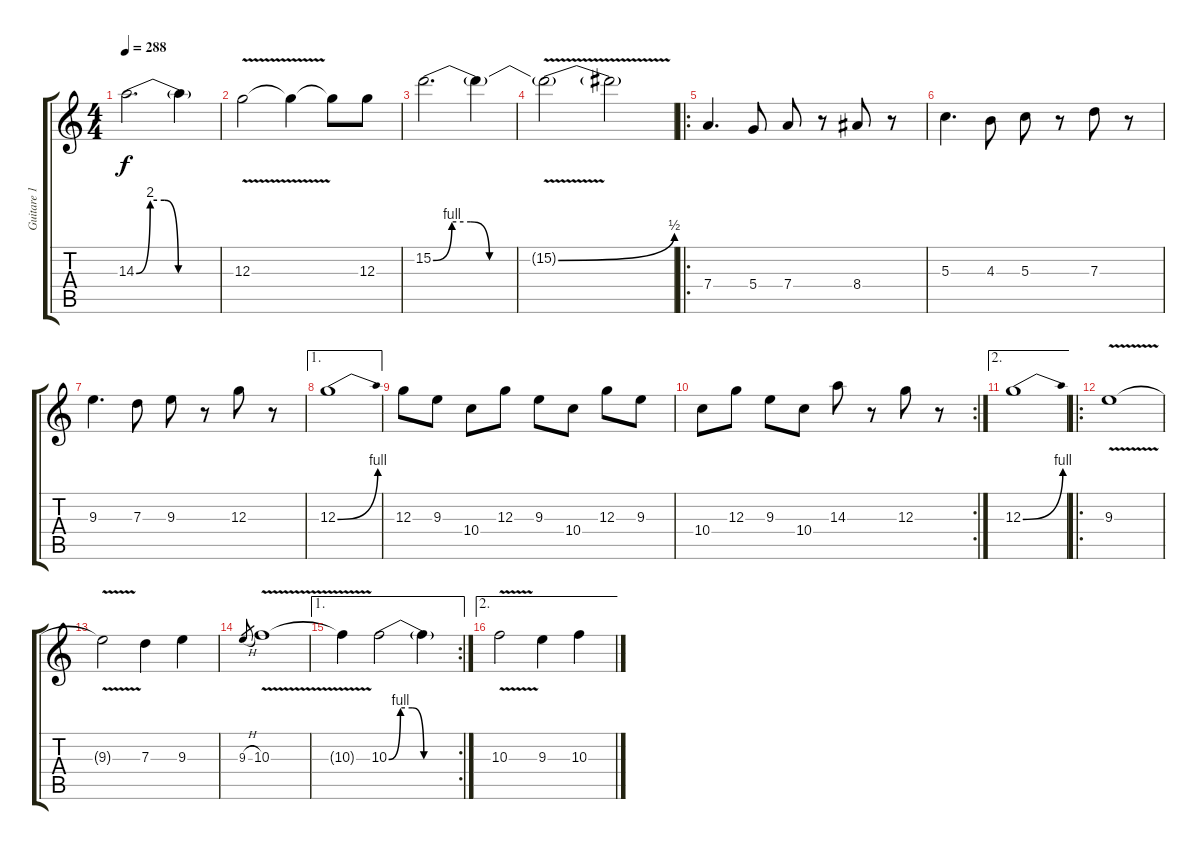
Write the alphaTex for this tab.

\track ("Guitare 1" "Guitare 1") {instrument distortionguitar}
\staff {score tabs}
\tuning (E4 B3 G3 D3 A2 E2) {hide}
\ts (4 4)
\tempo 288
\clef g2
\ks c
14.3{be (custom 0 0 10 8 20 8 30 0 60 0)}.2{d dy f} 14.3{t}.4 |
12.3{v}.2 12.3{t}.4 12.3{t}.8 12.3.8 |
15.2{be (custom 0 0 10 4 20 4 30 0 60 0)}.2{d} 15.2{t}.4 |
15.2{be (bend 0 0 60 2) v t}.2 15.2{t}.2 |
\ro
7.4.4{d} 5.4.8 7.4.8 r.8 8.4.8 r.8 |
5.3.4{d} 4.3.8 5.3.8 r.8 7.3.8 r.8 |
9.3.4{d} 7.3.8 9.3.8 r.8 12.3.8 r.8 |
\ae 1
12.3{be (bend 0 0 60 4)}.1 |
12.3.8 9.3.8 10.4.8 12.3.8 9.3.8 10.4.8 12.3.8 9.3.8 |
\rc 2
10.4.8 12.3.8 9.3.8 10.4.8 14.3.8 r.8 12.3.8 r.8 |
\ae 2
12.3{be (bend 0 0 60 4)}.1 |
\ro
9.3{v}.1 |
9.3{t}.2 7.3.4 9.3.4 |
9.3{h}.8{gr} 10.3{v}.1 |
\ae 1
\rc 2
10.3{t}.4 10.3{be (custom 0 0 10 4 20 4 30 0 60 0)}.2 10.3{t}.4 |
\ae 2
10.3{v}.2 9.3.4 10.3.4
